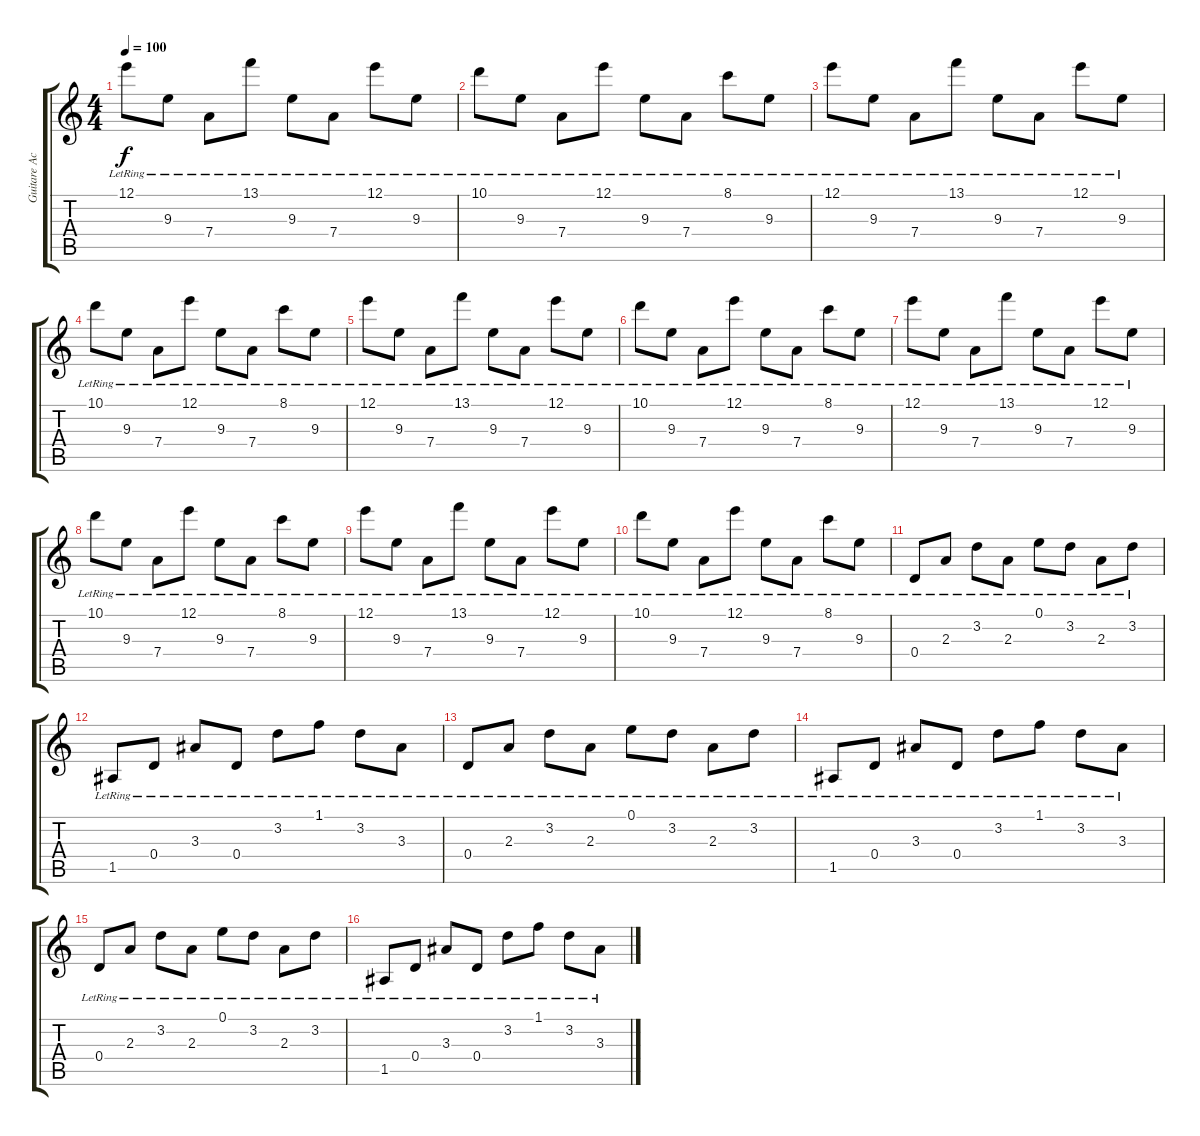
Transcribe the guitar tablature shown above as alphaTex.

\track ("Guitare Acoustique " "Guitare Ac") {instrument electricguitarjazz}
\staff {score tabs}
\tuning (E4 B3 G3 D3 A2 E2) {hide}
\ts (4 4)
\tempo 100
\clef g2
\ks c
12.1{lr}.8{dy f} 9.3{lr}.8 7.4{lr}.8 13.1{lr}.8 9.3{lr}.8 7.4{lr}.8 12.1{lr}.8 9.3{lr}.8 |
10.1{lr}.8 9.3{lr}.8 7.4{lr}.8 12.1{lr}.8 9.3{lr}.8 7.4{lr}.8 8.1{lr}.8 9.3{lr}.8 |
12.1{lr}.8 9.3{lr}.8 7.4{lr}.8 13.1{lr}.8 9.3{lr}.8 7.4{lr}.8 12.1{lr}.8 9.3{lr}.8 |
10.1{lr}.8 9.3{lr}.8 7.4{lr}.8 12.1{lr}.8 9.3{lr}.8 7.4{lr}.8 8.1{lr}.8 9.3{lr}.8 |
12.1{lr}.8 9.3{lr}.8 7.4{lr}.8 13.1{lr}.8 9.3{lr}.8 7.4{lr}.8 12.1{lr}.8 9.3{lr}.8 |
10.1{lr}.8 9.3{lr}.8 7.4{lr}.8 12.1{lr}.8 9.3{lr}.8 7.4{lr}.8 8.1{lr}.8 9.3{lr}.8 |
12.1{lr}.8 9.3{lr}.8 7.4{lr}.8 13.1{lr}.8 9.3{lr}.8 7.4{lr}.8 12.1{lr}.8 9.3{lr}.8 |
10.1{lr}.8 9.3{lr}.8 7.4{lr}.8 12.1{lr}.8 9.3{lr}.8 7.4{lr}.8 8.1{lr}.8 9.3{lr}.8 |
12.1{lr}.8 9.3{lr}.8 7.4{lr}.8 13.1{lr}.8 9.3{lr}.8 7.4{lr}.8 12.1{lr}.8 9.3{lr}.8 |
10.1{lr}.8 9.3{lr}.8 7.4{lr}.8 12.1{lr}.8 9.3{lr}.8 7.4{lr}.8 8.1{lr}.8 9.3{lr}.8 |
0.4{lr}.8 2.3{lr}.8 3.2{lr}.8 2.3{lr}.8 0.1{lr}.8 3.2{lr}.8 2.3{lr}.8 3.2{lr}.8 |
1.5{lr}.8 0.4{lr}.8 3.3{lr}.8 0.4{lr}.8 3.2{lr}.8 1.1{lr}.8 3.2{lr}.8 3.3{lr}.8 |
0.4{lr}.8 2.3{lr}.8 3.2{lr}.8 2.3{lr}.8 0.1{lr}.8 3.2{lr}.8 2.3{lr}.8 3.2{lr}.8 |
1.5{lr}.8 0.4{lr}.8 3.3{lr}.8 0.4{lr}.8 3.2{lr}.8 1.1{lr}.8 3.2{lr}.8 3.3{lr}.8 |
0.4{lr}.8 2.3{lr}.8 3.2{lr}.8 2.3{lr}.8 0.1{lr}.8 3.2{lr}.8 2.3{lr}.8 3.2{lr}.8 |
1.5{lr}.8 0.4{lr}.8 3.3{lr}.8 0.4{lr}.8 3.2{lr}.8 1.1{lr}.8 3.2{lr}.8 3.3{lr}.8
